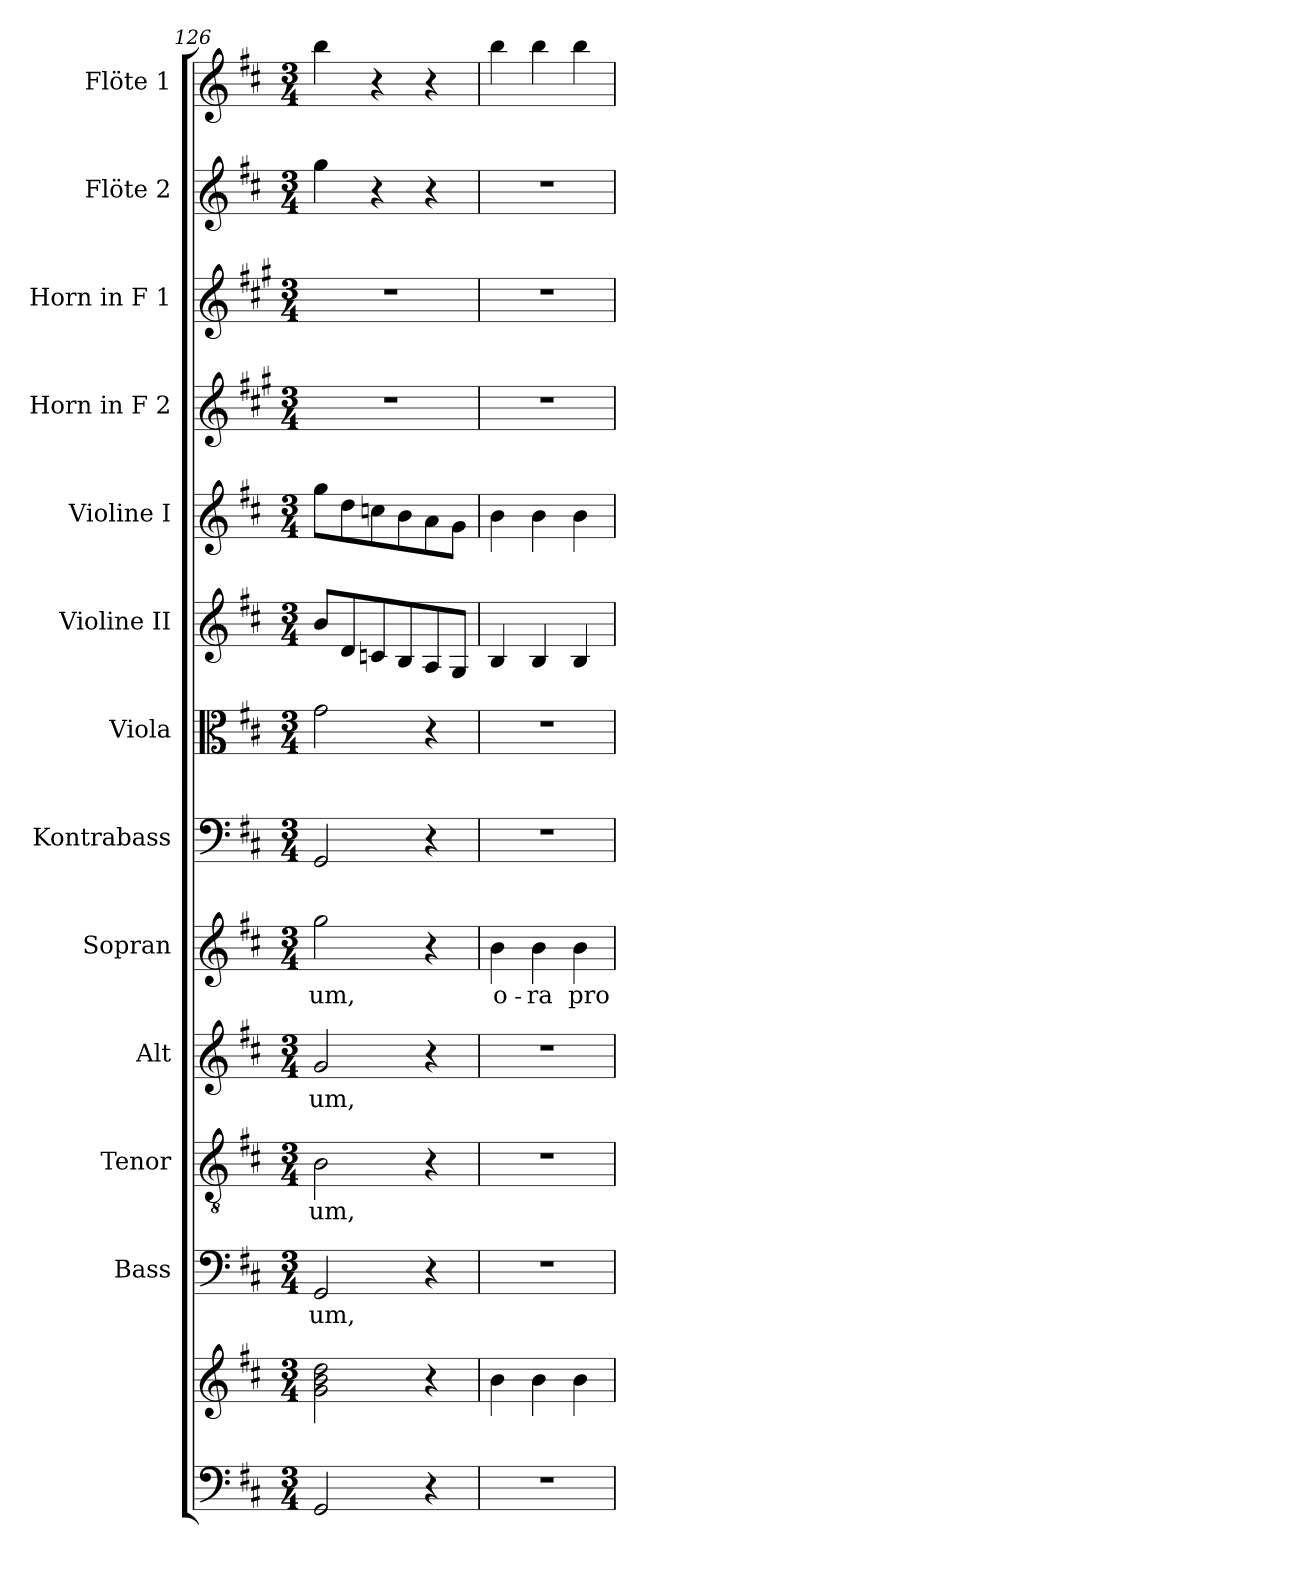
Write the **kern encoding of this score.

**kern	**kern	**kern	**text	**kern	**text	**kern	**text	**kern	**text	**kern	**kern	**kern	**kern	**kern	**kern	**kern	**kern
*part13	*part13	*part12	*part12	*part11	*part11	*part10	*part10	*part9	*part9	*part8	*part7	*part6	*part5	*part4	*part3	*part2	*part1
*staff14	*staff13	*staff12	*staff12	*staff11	*staff11	*staff10	*staff10	*staff9	*staff9	*staff8	*staff7	*staff6	*staff5	*staff4	*staff3	*staff2	*staff1
*	*	*I"Bass	*	*I"Tenor	*	*I"Alt	*	*I"Sopran	*	*I"Kontrabass	*I"Viola	*I"Violine II	*I"Violine I	*I"Horn in F 2	*I"Horn in F 1	*I"Flöte 2	*I"Flöte 1
*	*	*I'B.	*	*I'T.	*	*I'A.	*	*I'S.	*	*I'Kb.	*I'Vla.	*I'Vl. II	*I'Vl. I	*I'Hrn. F 2	*I'Hrn. F 1	*I'Fl. 2	*I'Fl. 1
*clefF4	*clefG2	*clefF4	*	*clefGv2	*	*clefG2	*	*clefG2	*	*clefF4	*clefC3	*clefG2	*clefG2	*clefG2	*clefG2	*clefG2	*clefG2
*	*	*	*	*	*	*	*	*	*	*ITrd7c12	*	*	*	*ITrd4c7	*ITrd4c7	*	*
*k[f#c#]	*k[f#c#]	*k[f#c#]	*	*k[f#c#]	*	*k[f#c#]	*	*k[f#c#]	*	*k[f#c#]	*k[f#c#]	*k[f#c#]	*k[f#c#]	*k[f#c#]	*k[f#c#]	*k[f#c#]	*k[f#c#]
*D:	*D:	*D:	*	*D:	*	*D:	*	*D:	*	*D:	*D:	*D:	*D:	*D:	*D:	*D:	*D:
*M3/4	*M3/4	*M3/4	*	*M3/4	*	*M3/4	*	*M3/4	*	*M3/4	*M3/4	*M3/4	*M3/4	*M3/4	*M3/4	*M3/4	*M3/4
=126	=126	=126	=126	=126	=126	=126	=126	=126	=126	=126	=126	=126	=126	=126	=126	=126	=126
!	!	!	!LO:LY:b	!	!LO:LY:b	!	!LO:LY:b	!	!LO:LY:b	!	!	!	!	!	!	!	!
2GG/	2g\ 2b\ 2dd\	2GG/	-um,	2B\	-um,	2g/	-um,	2gg\	-um,	2GGG/	2g\	8b/L	8gg\L	2.r	2.r	4gg\	4bb\
.	.	.	.	.	.	.	.	.	.	.	.	8d/	8dd\	.	.	.	.
.	.	.	.	.	.	.	.	.	.	.	.	8cn/	8ccn\	.	.	4r	4r
.	.	.	.	.	.	.	.	.	.	.	.	8B/	8b\	.	.	.	.
4r	4r	4r	.	4r	.	4r	.	4r	.	4r	4r	8A/	8a\	.	.	4r	4r
.	.	.	.	.	.	.	.	.	.	.	.	8G/J	8g\J	.	.	.	.
=127	=127	=127	=127	=127	=127	=127	=127	=127	=127	=127	=127	=127	=127	=127	=127	=127	=127
!	!	!	!	!	!	!	!	!	!LO:LY:b	!	!	!	!	!	!	!	!
2.r	4b\	2.r	.	2.r	.	2.r	.	4b\	o-	2.r	2.r	4B/	4b\	2.r	2.r	2.r	4bb\
!	!	!	!	!	!	!	!	!	!LO:LY:b	!	!	!	!	!	!	!	!
.	4b\	.	.	.	.	.	.	4b\	-ra	.	.	4B/	4b\	.	.	.	4bb\
!	!	!	!	!	!	!	!	!	!LO:LY:b	!	!	!	!	!	!	!	!
.	4b\	.	.	.	.	.	.	4b\	pro	.	.	4B/	4b\	.	.	.	4bb\
=	=	=	=	=	=	=	=	=	=	=	=	=	=	=	=	=	=
*-	*-	*-	*-	*-	*-	*-	*-	*-	*-	*-	*-	*-	*-	*-	*-	*-	*-
